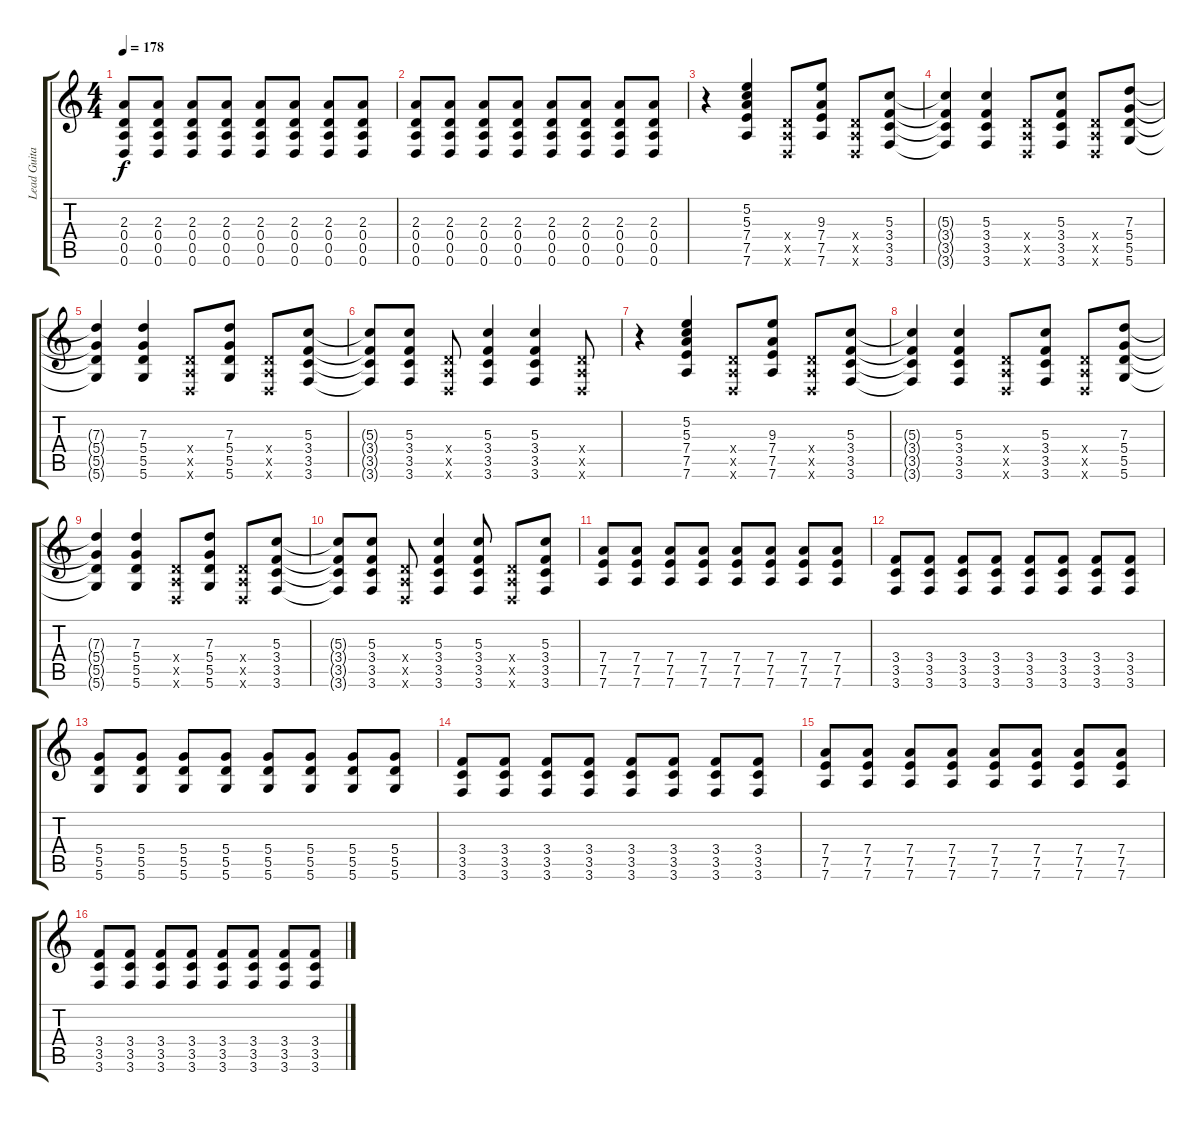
\track ("Lead Guitar L" "Lead Guita") {instrument distortionguitar}
\staff {score tabs}
\tuning (E4 B3 G3 D3 A2 D2) {hide}
\ts (4 4)
\tempo 178
\clef g2
\ks c
(2.3 0.4 0.5 0.6).8{dy f} (2.3 0.4 0.5 0.6).8 (2.3 0.4 0.5 0.6).8 (2.3 0.4 0.5 0.6).8 (2.3 0.4 0.5 0.6).8 (2.3 0.4 0.5 0.6).8 (2.3 0.4 0.5 0.6).8 (2.3 0.4 0.5 0.6).8 |
(2.3 0.4 0.5 0.6).8 (2.3 0.4 0.5 0.6).8 (2.3 0.4 0.5 0.6).8 (2.3 0.4 0.5 0.6).8 (2.3 0.4 0.5 0.6).8 (2.3 0.4 0.5 0.6).8 (2.3 0.4 0.5 0.6).8 (2.3 0.4 0.5 0.6).8 |
r.4 (5.2 5.3 7.4 7.5 7.6).4 (0.4{x} 0.5{x} 0.6{x}).8 (9.3 7.4 7.5 7.6).8 (0.4{x} 0.5{x} 0.6{x}).8 (5.3 3.4 3.5 3.6).8 |
(5.3{t} 3.4{t} 3.5{t} 3.6{t}).4 (5.3 3.4 3.5 3.6).4 (0.4{x} 0.5{x} 0.6{x}).8 (5.3 3.4 3.5 3.6).8 (0.4{x} 0.5{x} 0.6{x}).8 (7.3 5.4 5.5 5.6).8 |
(7.3{t} 5.4{t} 5.5{t} 5.6{t}).4 (7.3 5.4 5.5 5.6).4 (0.4{x} 0.5{x} 0.6{x}).8 (7.3 5.4 5.5 5.6).8 (0.4{x} 0.5{x} 0.6{x}).8 (5.3 3.4 3.5 3.6).8 |
(5.3{t} 3.4{t} 3.5{t} 3.6{t}).8 (5.3 3.4 3.5 3.6).8 (0.4{x} 0.5{x} 0.6{x}).8 (5.3 3.4 3.5 3.6).4 (5.3 3.4 3.5 3.6).4 (0.4{x} 0.5{x} 0.6{x}).8 |
r.4 (5.2 5.3 7.4 7.5 7.6).4 (0.4{x} 0.5{x} 0.6{x}).8 (9.3 7.4 7.5 7.6).8 (0.4{x} 0.5{x} 0.6{x}).8 (5.3 3.4 3.5 3.6).8 |
(5.3{t} 3.4{t} 3.5{t} 3.6{t}).4 (5.3 3.4 3.5 3.6).4 (0.4{x} 0.5{x} 0.6{x}).8 (5.3 3.4 3.5 3.6).8 (0.4{x} 0.5{x} 0.6{x}).8 (7.3 5.4 5.5 5.6).8 |
(7.3{t} 5.4{t} 5.5{t} 5.6{t}).4 (7.3 5.4 5.5 5.6).4 (0.4{x} 0.5{x} 0.6{x}).8 (7.3 5.4 5.5 5.6).8 (0.4{x} 0.5{x} 0.6{x}).8 (5.3 3.4 3.5 3.6).8 |
(5.3{t} 3.4{t} 3.5{t} 3.6{t}).8 (5.3 3.4 3.5 3.6).8 (0.4{x} 0.5{x} 0.6{x}).8 (5.3 3.4 3.5 3.6).4 (5.3 3.4 3.5 3.6).8 (0.4{x} 0.5{x} 0.6{x}).8 (5.3 3.4 3.5 3.6).8 |
(7.4 7.5 7.6).8 (7.4 7.5 7.6).8 (7.4 7.5 7.6).8 (7.4 7.5 7.6).8 (7.4 7.5 7.6).8 (7.4 7.5 7.6).8 (7.4 7.5 7.6).8 (7.4 7.5 7.6).8 |
(3.4 3.5 3.6).8 (3.4 3.5 3.6).8 (3.4 3.5 3.6).8 (3.4 3.5 3.6).8 (3.4 3.5 3.6).8 (3.4 3.5 3.6).8 (3.4 3.5 3.6).8 (3.4 3.5 3.6).8 |
(5.4 5.5 5.6).8 (5.4 5.5 5.6).8 (5.4 5.5 5.6).8 (5.4 5.5 5.6).8 (5.4 5.5 5.6).8 (5.4 5.5 5.6).8 (5.4 5.5 5.6).8 (5.4 5.5 5.6).8 |
(3.4 3.5 3.6).8 (3.4 3.5 3.6).8 (3.4 3.5 3.6).8 (3.4 3.5 3.6).8 (3.4 3.5 3.6).8 (3.4 3.5 3.6).8 (3.4 3.5 3.6).8 (3.4 3.5 3.6).8 |
(7.4 7.5 7.6).8 (7.4 7.5 7.6).8 (7.4 7.5 7.6).8 (7.4 7.5 7.6).8 (7.4 7.5 7.6).8 (7.4 7.5 7.6).8 (7.4 7.5 7.6).8 (7.4 7.5 7.6).8 |
(3.4 3.5 3.6).8 (3.4 3.5 3.6).8 (3.4 3.5 3.6).8 (3.4 3.5 3.6).8 (3.4 3.5 3.6).8 (3.4 3.5 3.6).8 (3.4 3.5 3.6).8 (3.4 3.5 3.6).8
